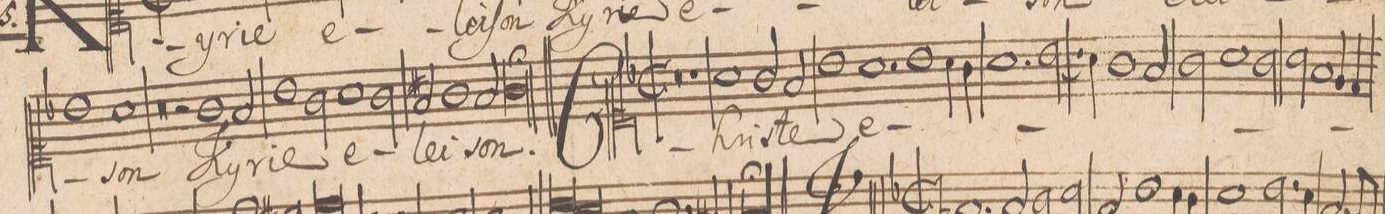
**kern	**text
*I"CANTVS.	*
*clefC1	*
*k[b-]	*
*met(c|)	*
*M2/1	*
1b-\	.
=15-	=15-
1a\	-son
0r	.
=16-	=16-
2r	.
1g\	Ky-
=17-	=17-
2f/	-ri-
1b-\	-e
=18-	=18-
2g\	.
1a\	e-
2g\	.
=19-	=19-
2f#X/	-lei-
1g\	.
2f#/	.
=20-	=20-
0g\;	-son.
=21||	=21||
*M2/1	*
*met(c|)	*
0r	.
=22-	=22-
1r	.
1a\	Chri-
=23-	=23-
2g/	-ste
2f/	.
1b-\	.
=24-	=24-
1.a\	e-
1b-\	.
=25-	=25-
4a\	.
4g\	.
1.a\	.
=26-	=26-
[<2b-\	.
4b-\]	.
4a\	.
1g\	.
=27-	=27-
2f/	.
2g\	.
1a\	.
=28-	=28-
2g\	.
2a\	.
1f/	.
=29-	=29-
4e/	.
4d/	.
*-	*-
